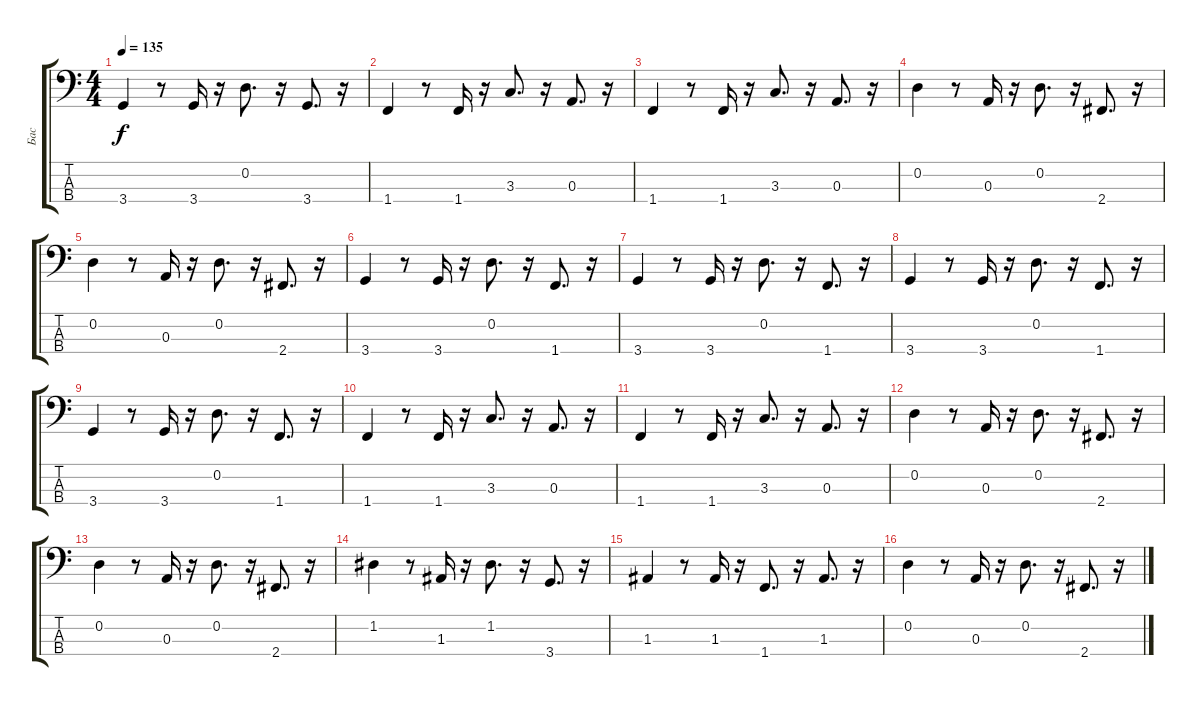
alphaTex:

\track ("Бас" "Бас") {instrument electricbassfinger}
\staff {score tabs}
\tuning (G2 D2 A1 E1) {hide}
\ts (4 4)
\tempo 135
\clef f4
\ks c
3.4.4{dy f} r.8 3.4.16 r.16 0.2.8{d} r.16 3.4.8{d} r.16 |
1.4.4 r.8 1.4.16 r.16 3.3.8{d} r.16 0.3.8{d} r.16 |
1.4.4 r.8 1.4.16 r.16 3.3.8{d} r.16 0.3.8{d} r.16 |
0.2.4 r.8 0.3.16 r.16 0.2.8{d} r.16 2.4.8{d} r.16 |
0.2.4 r.8 0.3.16 r.16 0.2.8{d} r.16 2.4.8{d} r.16 |
3.4.4 r.8 3.4.16 r.16 0.2.8{d} r.16 1.4.8{d} r.16 |
3.4.4 r.8 3.4.16 r.16 0.2.8{d} r.16 1.4.8{d} r.16 |
3.4.4 r.8 3.4.16 r.16 0.2.8{d} r.16 1.4.8{d} r.16 |
3.4.4 r.8 3.4.16 r.16 0.2.8{d} r.16 1.4.8{d} r.16 |
1.4.4 r.8 1.4.16 r.16 3.3.8{d} r.16 0.3.8{d} r.16 |
1.4.4 r.8 1.4.16 r.16 3.3.8{d} r.16 0.3.8{d} r.16 |
0.2.4 r.8 0.3.16 r.16 0.2.8{d} r.16 2.4.8{d} r.16 |
0.2.4 r.8 0.3.16 r.16 0.2.8{d} r.16 2.4.8{d} r.16 |
1.2.4 r.8 1.3.16 r.16 1.2.8{d} r.16 3.4.8{d} r.16 |
1.3.4 r.8 1.3.16 r.16 1.4.8{d} r.16 1.3.8{d} r.16 |
0.2.4 r.8 0.3.16 r.16 0.2.8{d} r.16 2.4.8{d} r.16
